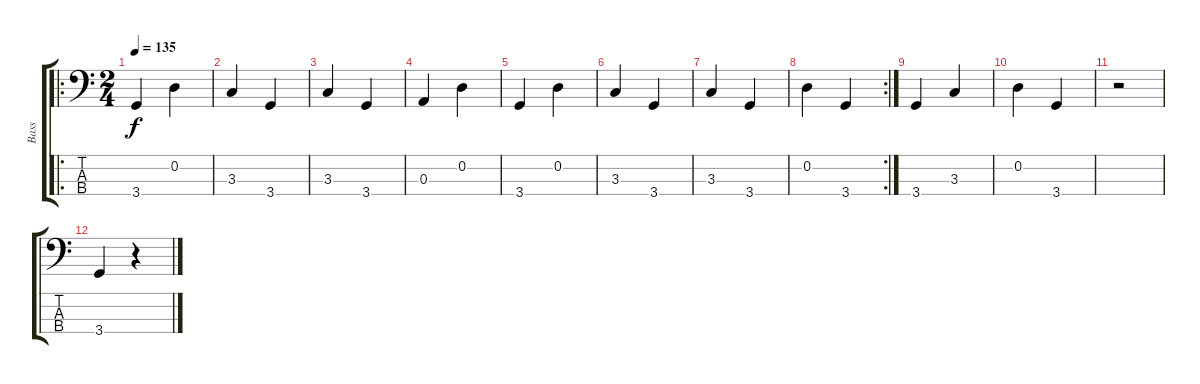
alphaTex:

\track ("Bass" "Bass") {instrument acousticbass}
\staff {score tabs}
\tuning (G2 D2 A1 E1) {hide}
\ro
\ts (2 4)
\tempo 135
\clef f4
\ks c
3.4.4{dy f} 0.2.4 |
3.3.4 3.4.4 |
3.3.4 3.4.4 |
0.3.4 0.2.4 |
3.4.4 0.2.4 |
3.3.4 3.4.4 |
3.3.4 3.4.4 |
\rc 2
0.2.4 3.4.4 |
3.4.4 3.3.4 |
0.2.4 3.4.4 |
r.2 |
3.4.4 r.4
